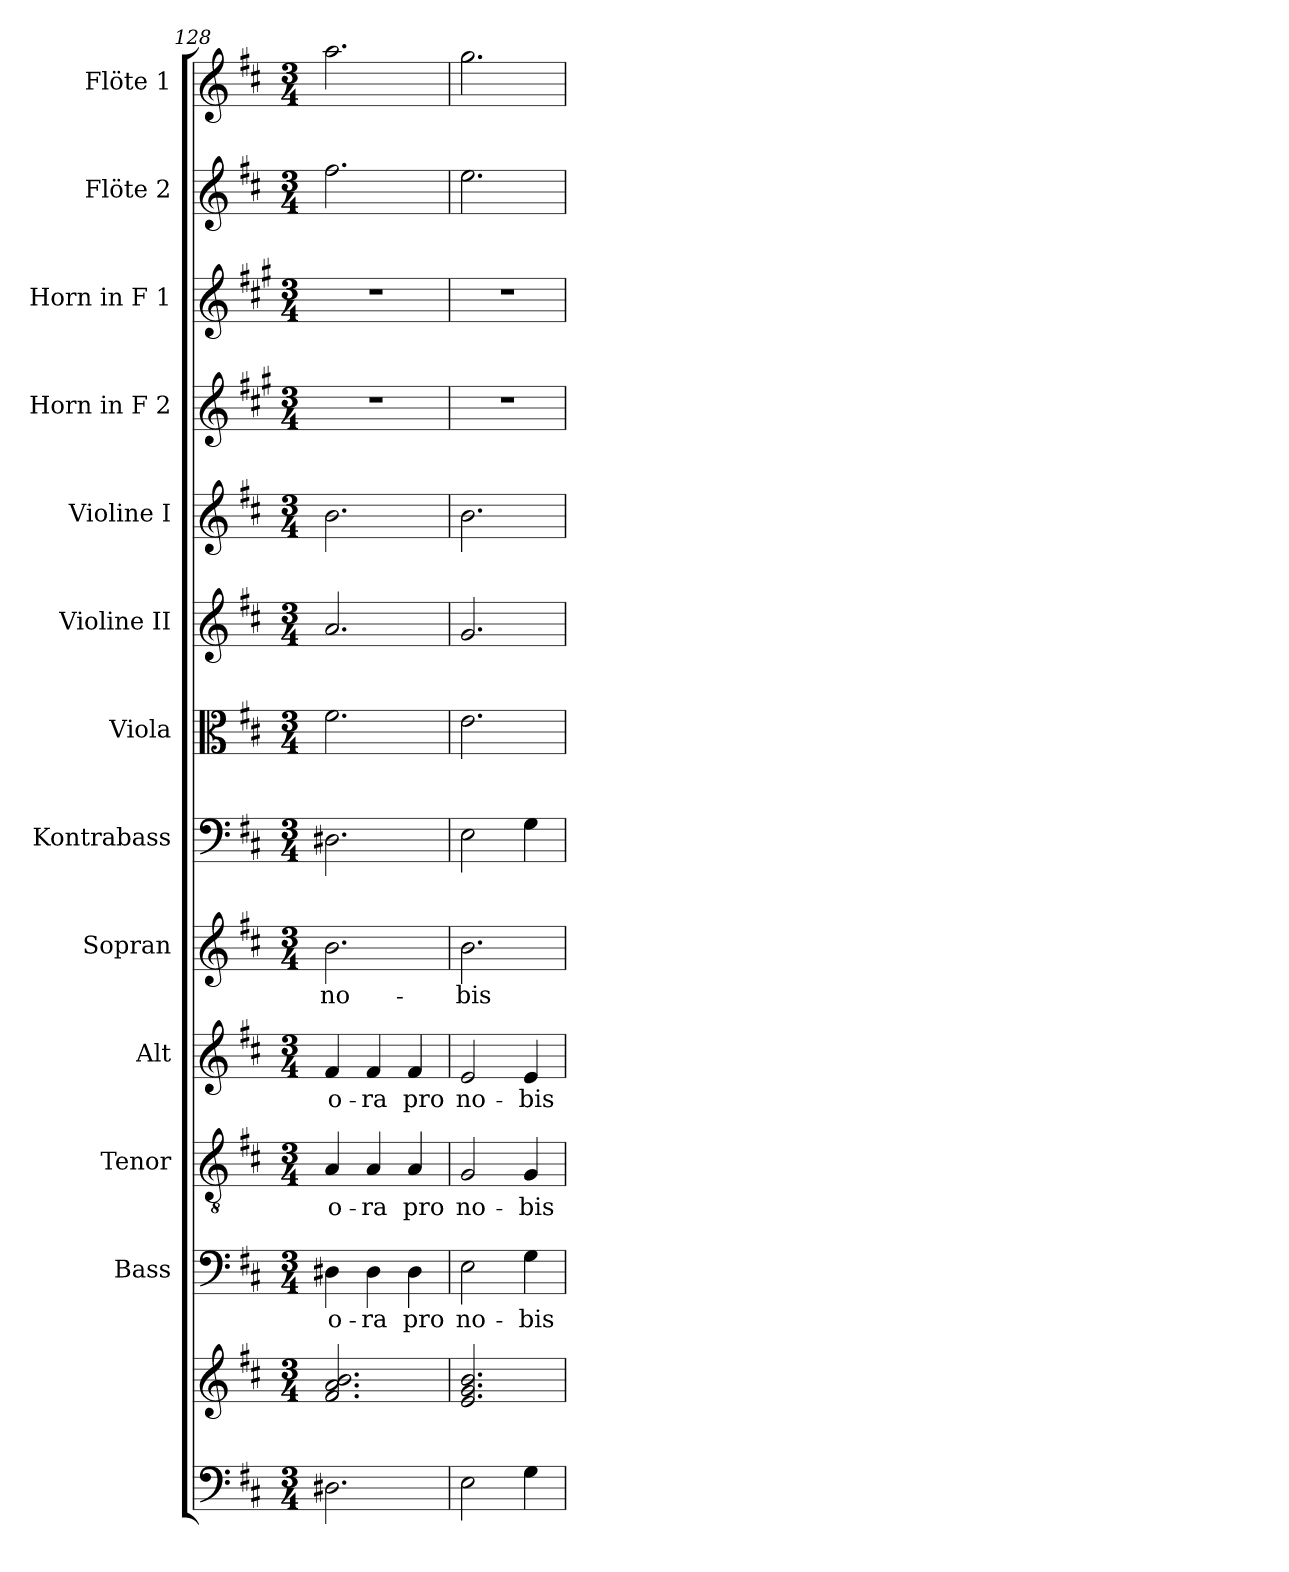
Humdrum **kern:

**kern	**kern	**kern	**text	**kern	**text	**kern	**text	**kern	**text	**kern	**kern	**kern	**kern	**kern	**kern	**kern	**kern
*part13	*part13	*part12	*part12	*part11	*part11	*part10	*part10	*part9	*part9	*part8	*part7	*part6	*part5	*part4	*part3	*part2	*part1
*staff14	*staff13	*staff12	*staff12	*staff11	*staff11	*staff10	*staff10	*staff9	*staff9	*staff8	*staff7	*staff6	*staff5	*staff4	*staff3	*staff2	*staff1
*	*	*I"Bass	*	*I"Tenor	*	*I"Alt	*	*I"Sopran	*	*I"Kontrabass	*I"Viola	*I"Violine II	*I"Violine I	*I"Horn in F 2	*I"Horn in F 1	*I"Flöte 2	*I"Flöte 1
*	*	*I'B.	*	*I'T.	*	*I'A.	*	*I'S.	*	*I'Kb.	*I'Vla.	*I'Vl. II	*I'Vl. I	*I'Hrn. F 2	*I'Hrn. F 1	*I'Fl. 2	*I'Fl. 1
!!LO:PB:g=z
*clefF4	*clefG2	*clefF4	*	*clefGv2	*	*clefG2	*	*clefG2	*	*clefF4	*clefC3	*clefG2	*clefG2	*clefG2	*clefG2	*clefG2	*clefG2
*	*	*	*	*	*	*	*	*	*	*ITrd7c12	*	*	*	*ITrd4c7	*ITrd4c7	*	*
*k[f#c#]	*k[f#c#]	*k[f#c#]	*	*k[f#c#]	*	*k[f#c#]	*	*k[f#c#]	*	*k[f#c#]	*k[f#c#]	*k[f#c#]	*k[f#c#]	*k[f#c#]	*k[f#c#]	*k[f#c#]	*k[f#c#]
*D:	*D:	*D:	*	*D:	*	*D:	*	*D:	*	*D:	*D:	*D:	*D:	*D:	*D:	*D:	*D:
*M3/4	*M3/4	*M3/4	*	*M3/4	*	*M3/4	*	*M3/4	*	*M3/4	*M3/4	*M3/4	*M3/4	*M3/4	*M3/4	*M3/4	*M3/4
=128	=128	=128	=128	=128	=128	=128	=128	=128	=128	=128	=128	=128	=128	=128	=128	=128	=128
!	!	!	!LO:LY:b	!	!LO:LY:b	!	!LO:LY:b	!	!LO:LY:b	!	!	!	!	!	!	!	!
2.D#X\	2.f#/ 2.a/ 2.b/	4D#X\	o-	4A/	o-	4f#/	o-	2.b\	no-	2.DD#X\	2.f#\	2.a/	2.b\	2.r	2.r	2.ff#\	2.aa\
!	!	!	!LO:LY:b	!	!LO:LY:b	!	!LO:LY:b	!	!	!	!	!	!	!	!	!	!
.	.	4D#\	-ra	4A/	-ra	4f#/	-ra	.	.	.	.	.	.	.	.	.	.
!	!	!	!LO:LY:b	!	!LO:LY:b	!	!LO:LY:b	!	!	!	!	!	!	!	!	!	!
.	.	4D#\	pro	4A/	pro	4f#/	pro	.	.	.	.	.	.	.	.	.	.
=129	=129	=129	=129	=129	=129	=129	=129	=129	=129	=129	=129	=129	=129	=129	=129	=129	=129
!	!	!	!LO:LY:b	!	!LO:LY:b	!	!LO:LY:b	!	!LO:LY:b	!	!	!	!	!	!	!	!
2E\	2.e/ 2.g/ 2.b/	2E\	no-	2G/	no-	2e/	no-	2.b\	-bis	2EE\	2.e\	2.g/	2.b\	2.r	2.r	2.ee\	2.gg\
!	!	!	!LO:LY:b	!	!LO:LY:b	!	!LO:LY:b	!	!	!	!	!	!	!	!	!	!
4G\	.	4G\	-bis	4G/	-bis	4e/	-bis	.	.	4GG\	.	.	.	.	.	.	.
=	=	=	=	=	=	=	=	=	=	=	=	=	=	=	=	=	=
*-	*-	*-	*-	*-	*-	*-	*-	*-	*-	*-	*-	*-	*-	*-	*-	*-	*-
